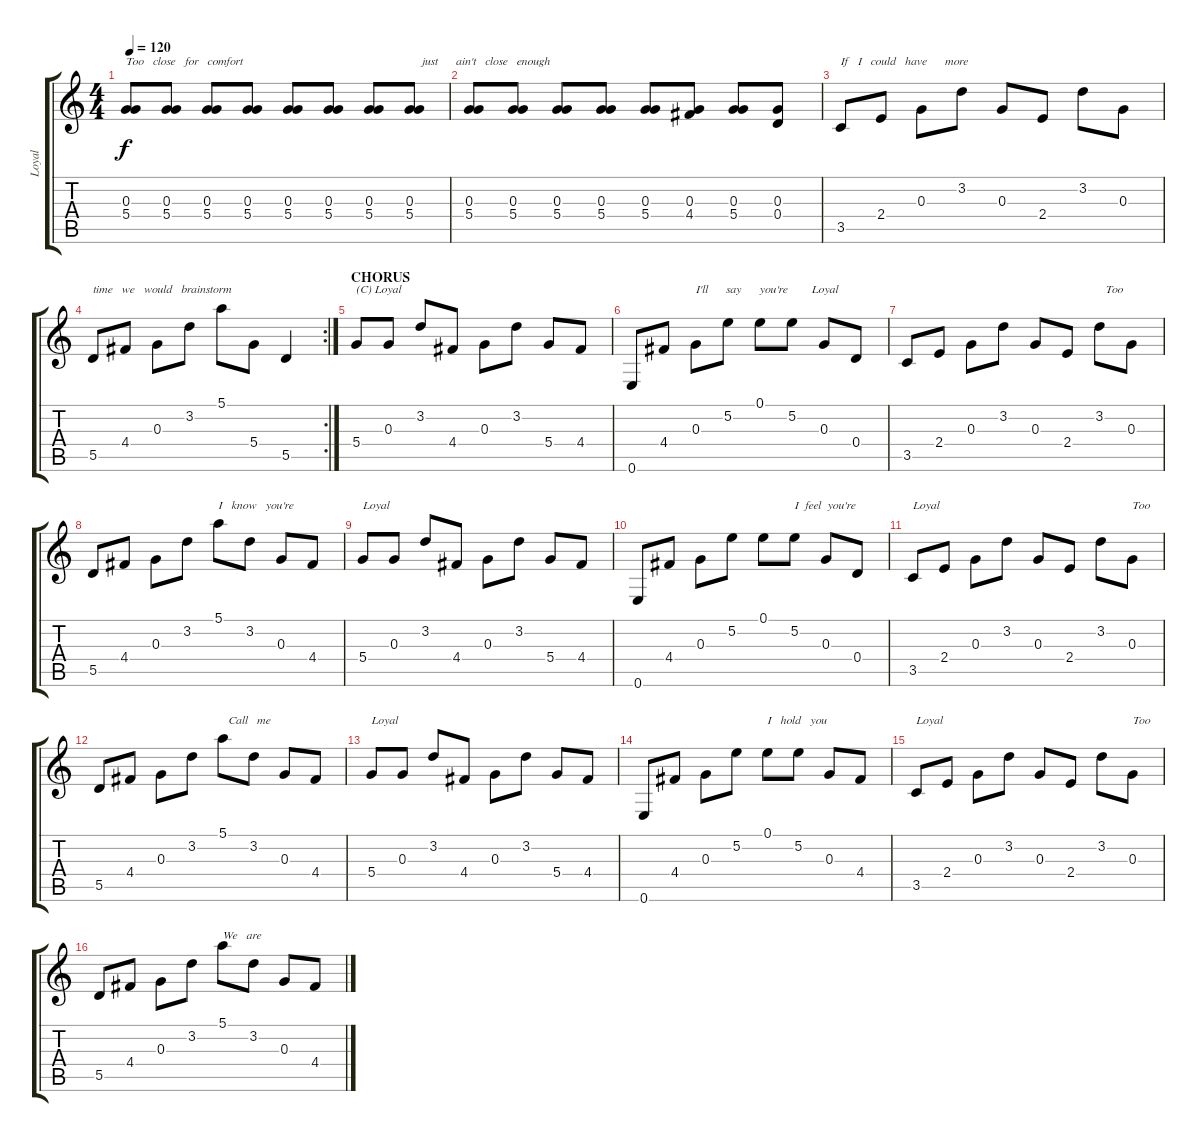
\track ("Loyal" "Loyal") {instrument electricguitarmuted}
\staff {score tabs}
\tuning (E4 B3 G3 D3 A2 E2) {hide}
\ts (4 4)
\tempo 120
\clef g2
\ks c
(0.3 5.4).8{txt "Too   close   for   comfort" dy f} (0.3 5.4).8 (0.3 5.4).8 (0.3 5.4).8 (0.3 5.4).8 (0.3 5.4).8 (0.3 5.4).8 (0.3 5.4).8{txt "    just      ain't   close   enough"} |
(0.3 5.4).8 (0.3 5.4).8 (0.3 5.4).8 (0.3 5.4).8 (0.3 5.4).8 (0.3 4.4).8 (0.3 5.4).8 (0.3 0.4).8 |
3.5.8{txt "If   I   could   have      more"} 2.4.8 0.3.8 3.2.8 0.3.8 2.4.8 3.2.8 0.3.8 |
\rc 2
5.5.8{txt "time   we   would   brainstorm"} 4.4.8 0.3.8 3.2.8 5.1.8 5.4.8 5.5.4 |
\section ("" "CHORUS")
5.4.8{txt "(C) Loyal"} 0.3.8 3.2.8 4.4.8 0.3.8 3.2.8 5.4.8 4.4.8 |
0.6.8 4.4.8 0.3.8{txt "I'll      say      you're        Loyal"} 5.2.8 0.1.8 5.2.8 0.3.8 0.4.8 |
3.5.8 2.4.8 0.3.8 3.2.8 0.3.8 2.4.8 3.2.8{txt "  Too"} 0.3.8 |
5.5.8 4.4.8 0.3.8 3.2.8 5.1.8{txt "I   know   you're"} 3.2.8 0.3.8 4.4.8 |
5.4.8{txt "Loyal"} 0.3.8 3.2.8 4.4.8 0.3.8 3.2.8 5.4.8 4.4.8 |
0.6.8 4.4.8 0.3.8 5.2.8 0.1.8 5.2.8{txt "I  feel  you're"} 0.3.8 0.4.8 |
3.5.8{txt "Loyal"} 2.4.8 0.3.8 3.2.8 0.3.8 2.4.8 3.2.8 0.3.8{txt "Too"} |
5.5.8 4.4.8 0.3.8 3.2.8 5.1.8{txt "  Call   me"} 3.2.8 0.3.8 4.4.8 |
5.4.8{txt "Loyal"} 0.3.8 3.2.8 4.4.8 0.3.8 3.2.8 5.4.8 4.4.8 |
0.6.8 4.4.8 0.3.8 5.2.8 0.1.8{txt "I   hold   you"} 5.2.8 0.3.8 4.4.8 |
3.5.8{txt "Loyal"} 2.4.8 0.3.8 3.2.8 0.3.8 2.4.8 3.2.8 0.3.8{txt "Too"} |
5.5.8 4.4.8 0.3.8 3.2.8 5.1.8{txt "We   are"} 3.2.8 0.3.8 4.4.8
